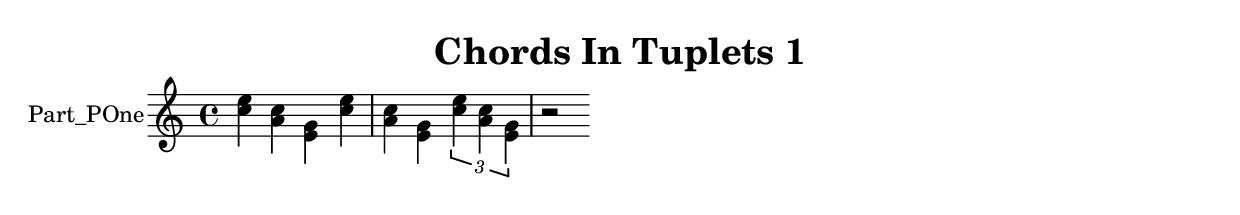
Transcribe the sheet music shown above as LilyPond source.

\version "2.24.4"

\header {
  movementTitle       = "Chords In Tuplets 1"
  encodingDate        = "2024-01-19"
  software            = "MuseScore 4.1.1"
  title               = "Chords In Tuplets 1"
}

\paper {
  % horizontal-shift = 0.0\mm
  % indent = 0.0\mm
  % short-indent = 0.0\mm
  
  % markup-system-spacing-padding = 0.0\mm
  % between-system-space = 0.0\mm
  % page-top-space = 0.0\mm
  
  % page-count = -1
  % system-count = -1
  
  % oddHeaderMarkup = ""
  % evenHeaderMarkup = ""
  % oddFooterMarkup = ""
  % evenFooterMarkup = ""
}

\layout {
  \context { \Score
    autoBeaming = ##f % to display tuplets brackets
  }
  \context { \Voice
  }
}

Part_POne_Staff_One_Voice_One = \absolute {
  \language "nederlands"
  
  
  \clef "treble"
  \key c \major
  \time 4/4
  \stemDown  < c'' e'' > 4  < a' c'' >   < e' g' >   < c'' e'' >   < a' c'' >   < e' g' >  
  \once\override TupletBracket.bracket-visibility = ##t
  \tuplet 3/2 {   < c'' e'' > 4  < a' c'' >   < e' g' >  } r2
}

\book {

  \score {
    <<
      
      
      
      <<
      
        \new Staff  = "Part_POne_Staff_One"
        \with {
          instrumentName = "Part_POne"
        }
        <<
          \context Voice = "Part_POne_Staff_One_Voice_One" <<
            \Part_POne_Staff_One_Voice_One
          >>
        >>
      
      
      >>
    
    >>
    
    \layout {
      \context { \Score
        autoBeaming = ##f % to display tuplets brackets
      }
      \context { \Voice
      }
    }
    
    \midi {
      \tempo 16 = 360
    }
  }
  
}
